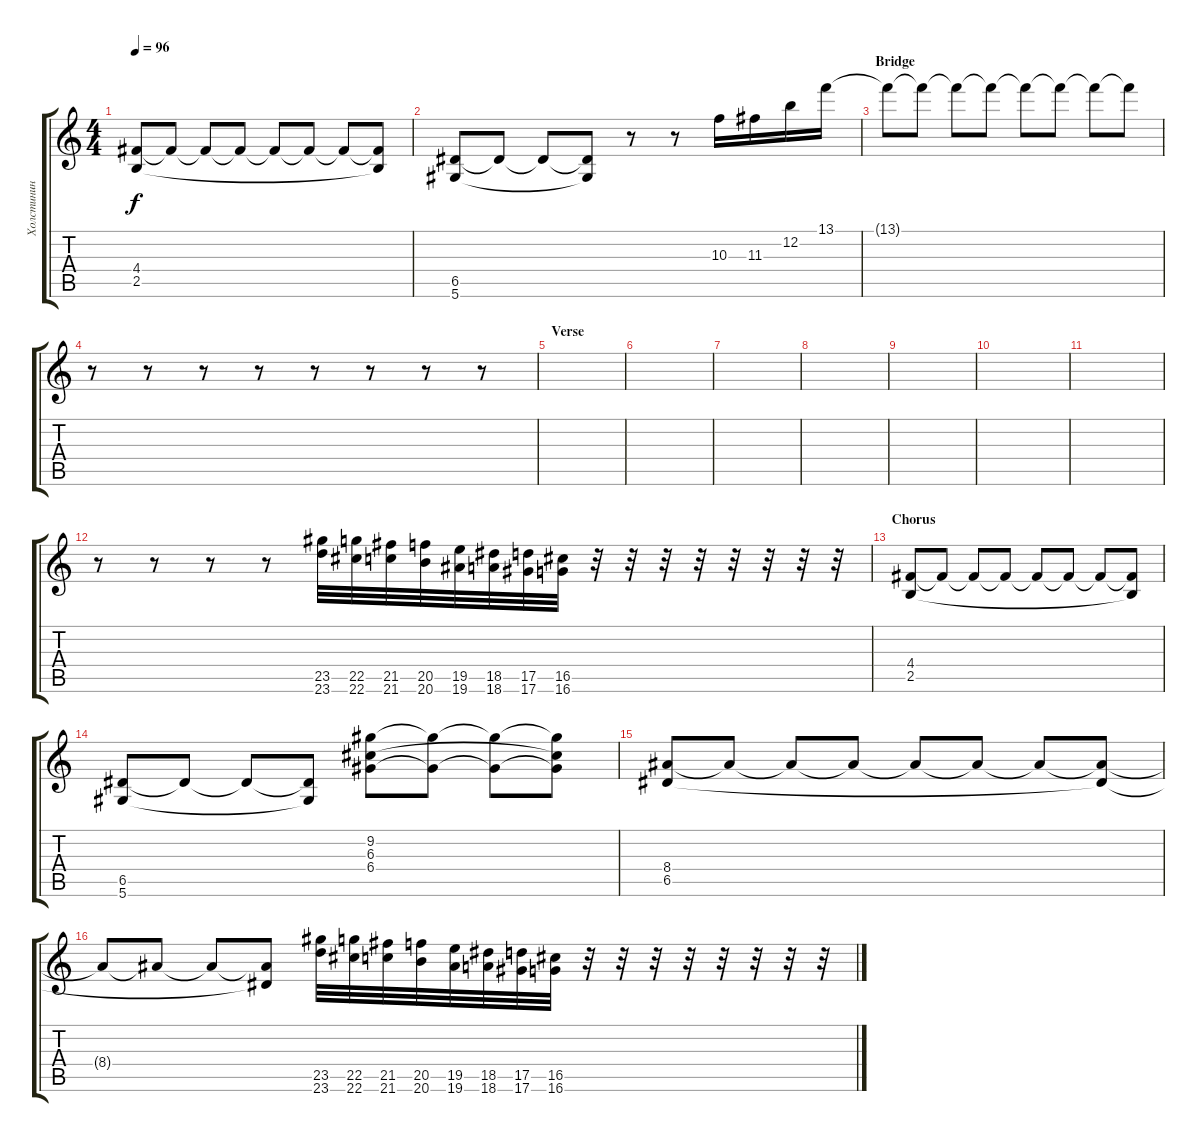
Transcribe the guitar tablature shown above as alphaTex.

\track ("Холстинин (Guitar 2)" "Холстинин ") {instrument distortionguitar}
\staff {score tabs}
\tuning (E4 B3 G3 D3 A2 Eb2) {hide}
\ts (4 4)
\tempo 96
\clef g2
\ks c
(4.4 2.5).8{dy f} 4.4{t}.8 4.4{t}.8 4.4{t}.8 4.4{t}.8 4.4{t}.8 4.4{t}.8 (4.4{t} 2.5{t}).8 |
(6.5 5.6).8 6.5{t}.8 6.5{t}.8 (6.5{t} 5.6{t}).8 r.8 r.8 10.3.16 11.3.16 12.2.16 13.1.16 |
\section ("" "Bridge")
13.1{t}.8 13.1{t}.8 13.1{t}.8 13.1{t}.8 13.1{t}.8 13.1{t}.8 13.1{t}.8 13.1{t}.8 |
r.8 r.8 r.8 r.8 r.8 r.8 r.8 r.8 |
\section ("" "Verse")
|
|
|
|
|
|
|
r.8 r.8 r.8 r.8 (23.5 23.6).32 (22.5 22.6).32 (21.5 21.6).32 (20.5 20.6).32 (19.5 19.6).32 (18.5 18.6).32 (17.5 17.6).32 (16.5 16.6).32 r.32 r.32 r.32 r.32 r.32 r.32 r.32 r.32 |
\section ("" "Chorus")
(4.4 2.5).8 4.4{t}.8 4.4{t}.8 4.4{t}.8 4.4{t}.8 4.4{t}.8 4.4{t}.8 (4.4{t} 2.5{t}).8 |
(6.5 5.6).8 6.5{t}.8 6.5{t}.8 (6.5{t} 5.6{t}).8 (9.2 6.3 6.4).8 (9.2{t} 6.4{t}).8 (9.2{t} 6.4{t}).8 (9.2{t} 6.3{t} 6.4{t}).8 |
(8.4 6.5).8 8.4{t}.8 8.4{t}.8 8.4{t}.8 8.4{t}.8 8.4{t}.8 8.4{t}.8 (8.4{t} 6.5{t}).8 |
8.4{t}.8 8.4{t}.8 8.4{t}.8 (8.4{t} 6.5{t}).8 (23.5 23.6).32 (22.5 22.6).32 (21.5 21.6).32 (20.5 20.6).32 (19.5 19.6).32 (18.5 18.6).32 (17.5 17.6).32 (16.5 16.6).32 r.32 r.32 r.32 r.32 r.32 r.32 r.32 r.32
